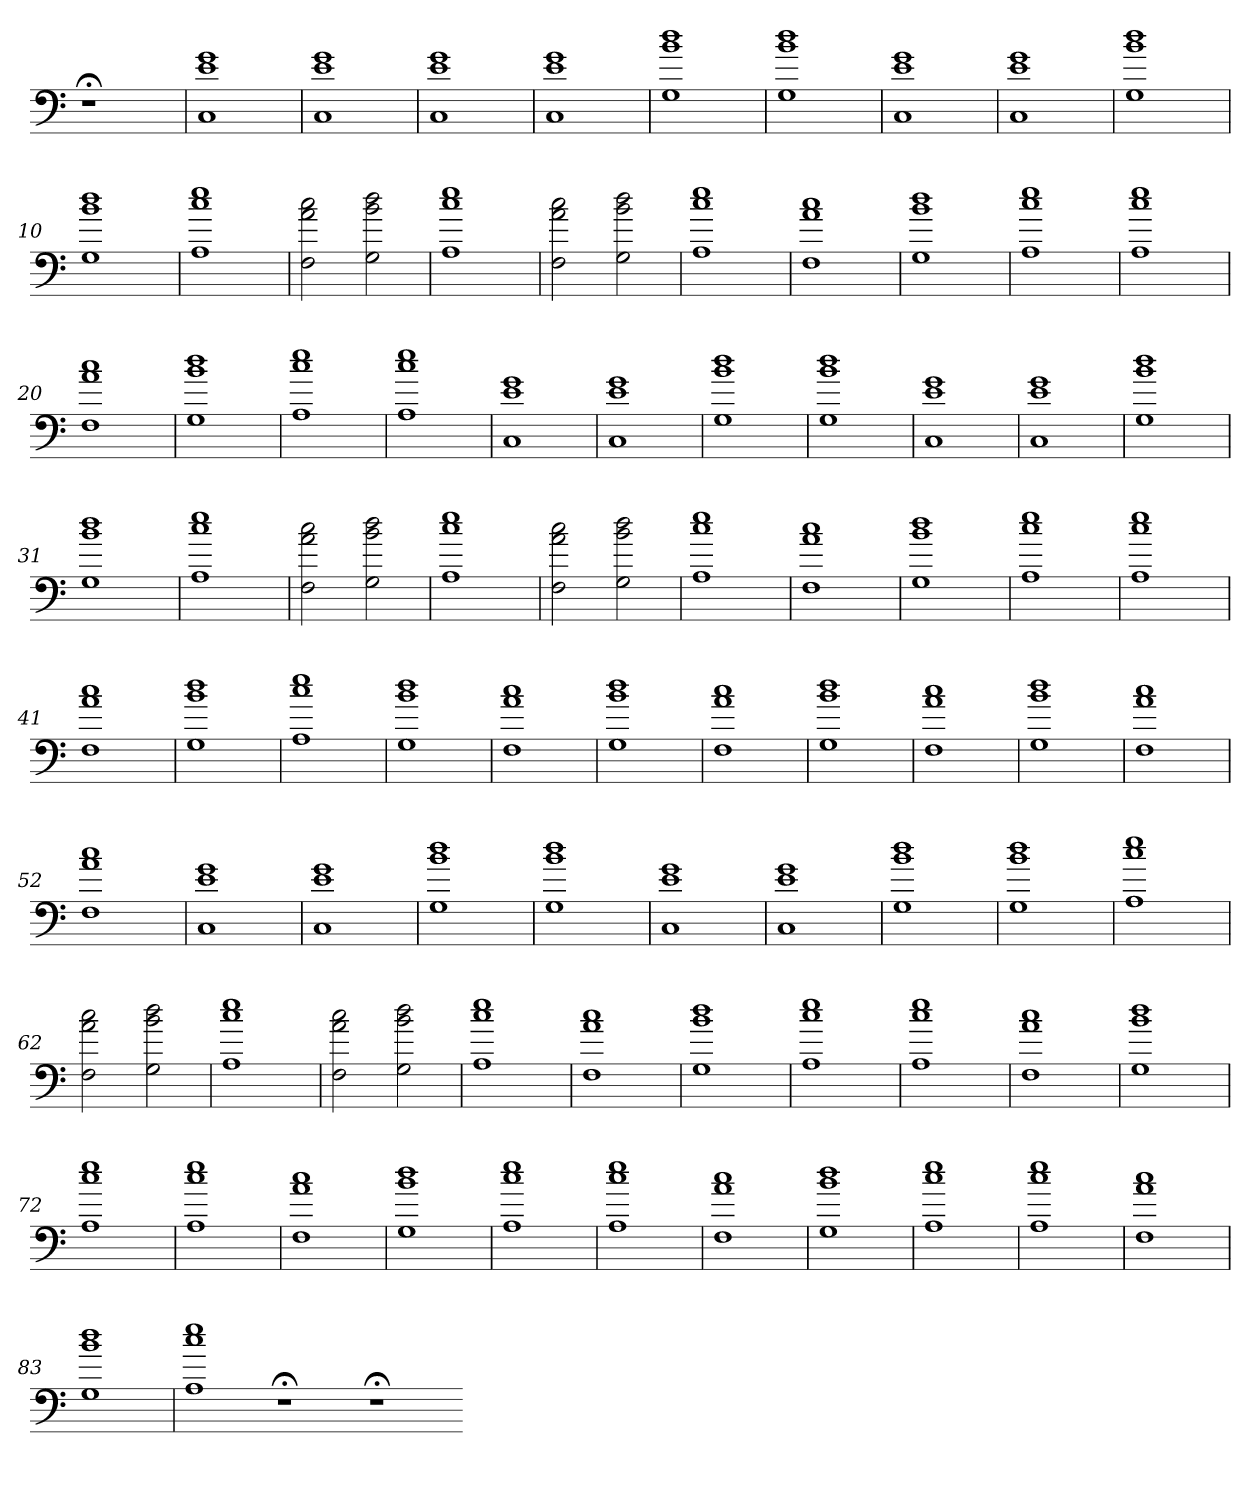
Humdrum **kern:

**kern
*part1
*staff1
=
1r;<
=1
1C 1e 1g
=2
1C 1e 1g
=3
1C 1e 1g
=4
1C 1e 1g
=5
1G 1b 1dd
=6
1G 1b 1dd
=7
1C 1e 1g
=8
1C 1e 1g
=9
1G 1b 1dd
=10
1G 1b 1dd
=11
1A 1cc 1ee
=12
2F 2a 2cc
2G 2b 2dd
=13
1A 1cc 1ee
=14
2F 2a 2cc
2G 2b 2dd
=15
1A 1cc 1ee
=16
1F 1a 1cc
=17
1G 1b 1dd
=18
1A 1cc 1ee
=19
1A 1cc 1ee
=20
1F 1a 1cc
=21
1G 1b 1dd
=22
1A 1cc 1ee
=23
1A 1cc 1ee
=24
1C 1e 1g
=25
1C 1e 1g
=26
1G 1b 1dd
=27
1G 1b 1dd
=28
1C 1e 1g
=29
1C 1e 1g
=30
1G 1b 1dd
=31
1G 1b 1dd
=32
1A 1cc 1ee
=33
2F 2a 2cc
2G 2b 2dd
=34
1A 1cc 1ee
=35
2F 2a 2cc
2G 2b 2dd
=36
1A 1cc 1ee
=37
1F 1a 1cc
=38
1G 1b 1dd
=39
1A 1cc 1ee
=40
1A 1cc 1ee
=41
1F 1a 1cc
=42
1G 1b 1dd
=43
1A 1cc 1ee
=44
1G 1b 1dd
=45
1F 1a 1cc
=46
1G 1b 1dd
=47
1F 1a 1cc
=48
1G 1b 1dd
=49
1F 1a 1cc
=50
1G 1b 1dd
=51
1F 1a 1cc
=52
1F 1a 1cc
=53
1C 1e 1g
=54
1C 1e 1g
=55
1G 1b 1dd
=56
1G 1b 1dd
=57
1C 1e 1g
=58
1C 1e 1g
=59
1G 1b 1dd
=60
1G 1b 1dd
=61
1A 1cc 1ee
=62
2F 2a 2cc
2G 2b 2dd
=63
1A 1cc 1ee
=64
2F 2a 2cc
2G 2b 2dd
=65
1A 1cc 1ee
=66
1F 1a 1cc
=67
1G 1b 1dd
=68
1A 1cc 1ee
=69
1A 1cc 1ee
=70
1F 1a 1cc
=71
1G 1b 1dd
=72
1A 1cc 1ee
=73
1A 1cc 1ee
=74
1F 1a 1cc
=75
1G 1b 1dd
=76
1A 1cc 1ee
=77
1A 1cc 1ee
=78
1F 1a 1cc
=79
1G 1b 1dd
=80
1A 1cc 1ee
=81
1A 1cc 1ee
=82
1F 1a 1cc
=83
1G 1b 1dd
=84
1A 1cc 1ee
1r;<
1r;<
=-
*-
